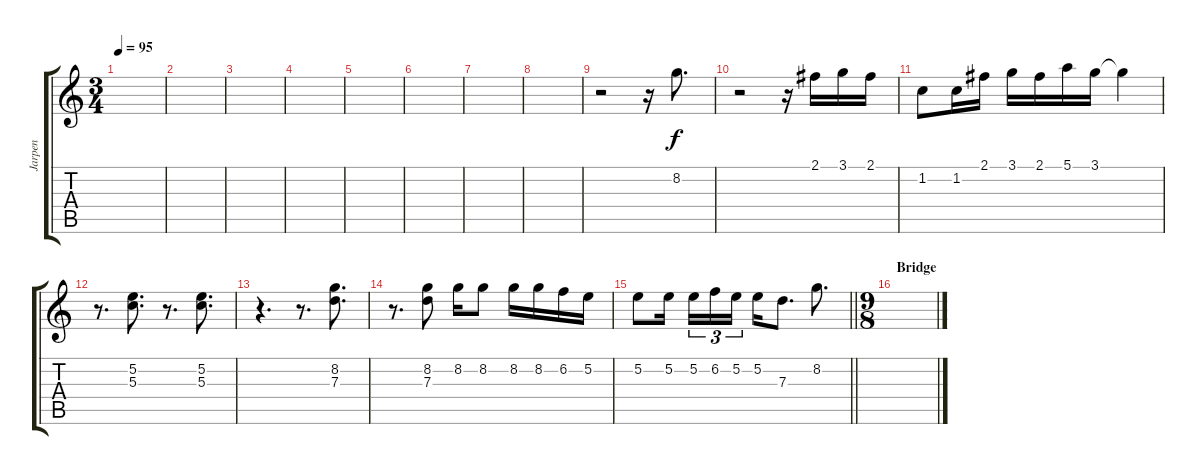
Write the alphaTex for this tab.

\track ("Jarpen" "Jarpen") {instrument acousticguitarsteel}
\staff {score tabs}
\tuning (E4 B3 G3 D3 A2 E2) {hide}
\ts (3 4)
\tempo 95
\clef g2
\ks c
|
|
|
|
|
|
|
|
r.2 r.16 8.2.8{d} |
r.2 r.16 2.1.16 3.1.16 2.1.16 |
1.2.8 1.2.16 2.1.16 3.1.16 2.1.16 5.1.16 3.1.16 3.1{t}.4 |
r.8{d} (5.2 5.3).8{d} r.8{d} (5.2 5.3).8{d} |
r.4{d} r.8{d} (8.2 7.3).8{d} |
r.8{d} (8.2 7.3).8 8.2.16 8.2.8 8.2.16 8.2.16 6.2.16 5.2.16 |
\barLineRight lightlight
5.2.8 5.2.16{beam splitsecondary} 5.2.16{tu (3 2)} 6.2.16{tu (3 2)} 5.2.16{tu (3 2) beam splitsecondary} 5.2.16 7.3.8{d} 8.2.8{d} |
\ts (9 8)
\section ("" "Bridge")
